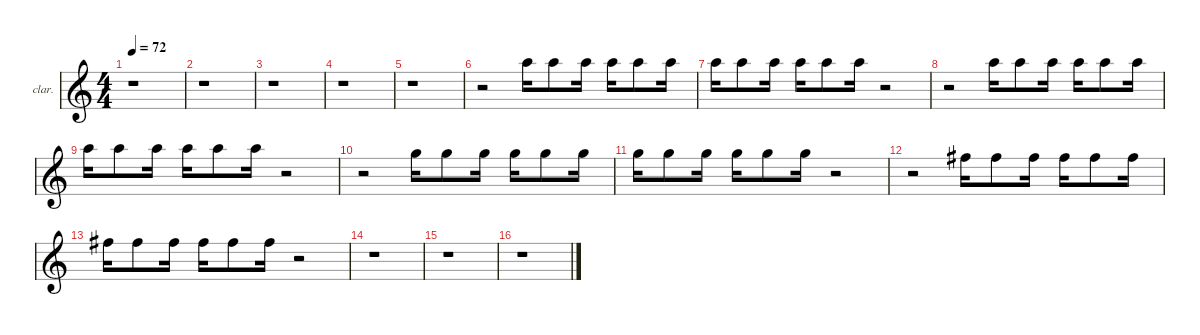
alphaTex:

\hideDynamics
\bracketExtendMode nobrackets
\firstSystemTrackNameOrientation horizontal
\otherSystemsTrackNameOrientation horizontal
\track ("Soprano Clarinet C" "clar.") {instrument clarinet}
\staff {score}
\tuning (E4 B3 G3 D3 A2 E2)
\ts (4 4)
\tempo 72
\clef g2
\ks aminor
r.1{dy mf} |
r.1 |
r.1 |
r.1 |
r.1 |
r.2 17.1.16 17.1.8 17.1.16 17.1.16 17.1.8 17.1.16 |
17.1.16 17.1.8 17.1.16 17.1.16 17.1.8 17.1.16 r.2 |
r.2 17.1.16 17.1.8 17.1.16 17.1.16 17.1.8 17.1.16 |
17.1.16 17.1.8 17.1.16 17.1.16 17.1.8 17.1.16 r.2 |
r.2 15.1.16 15.1.8 15.1.16 15.1.16 15.1.8 15.1.16 |
15.1.16 15.1.8 15.1.16 15.1.16 15.1.8 15.1.16 r.2 |
r.2 14.1{acc #}.16 14.1{acc #}.8 14.1{acc #}.16 14.1{acc #}.16 14.1{acc #}.8 14.1{acc #}.16 |
14.1{acc #}.16 14.1{acc #}.8 14.1{acc #}.16 14.1{acc #}.16 14.1{acc #}.8 14.1{acc #}.16 r.2 |
r.1 |
r.1 |
r.1
